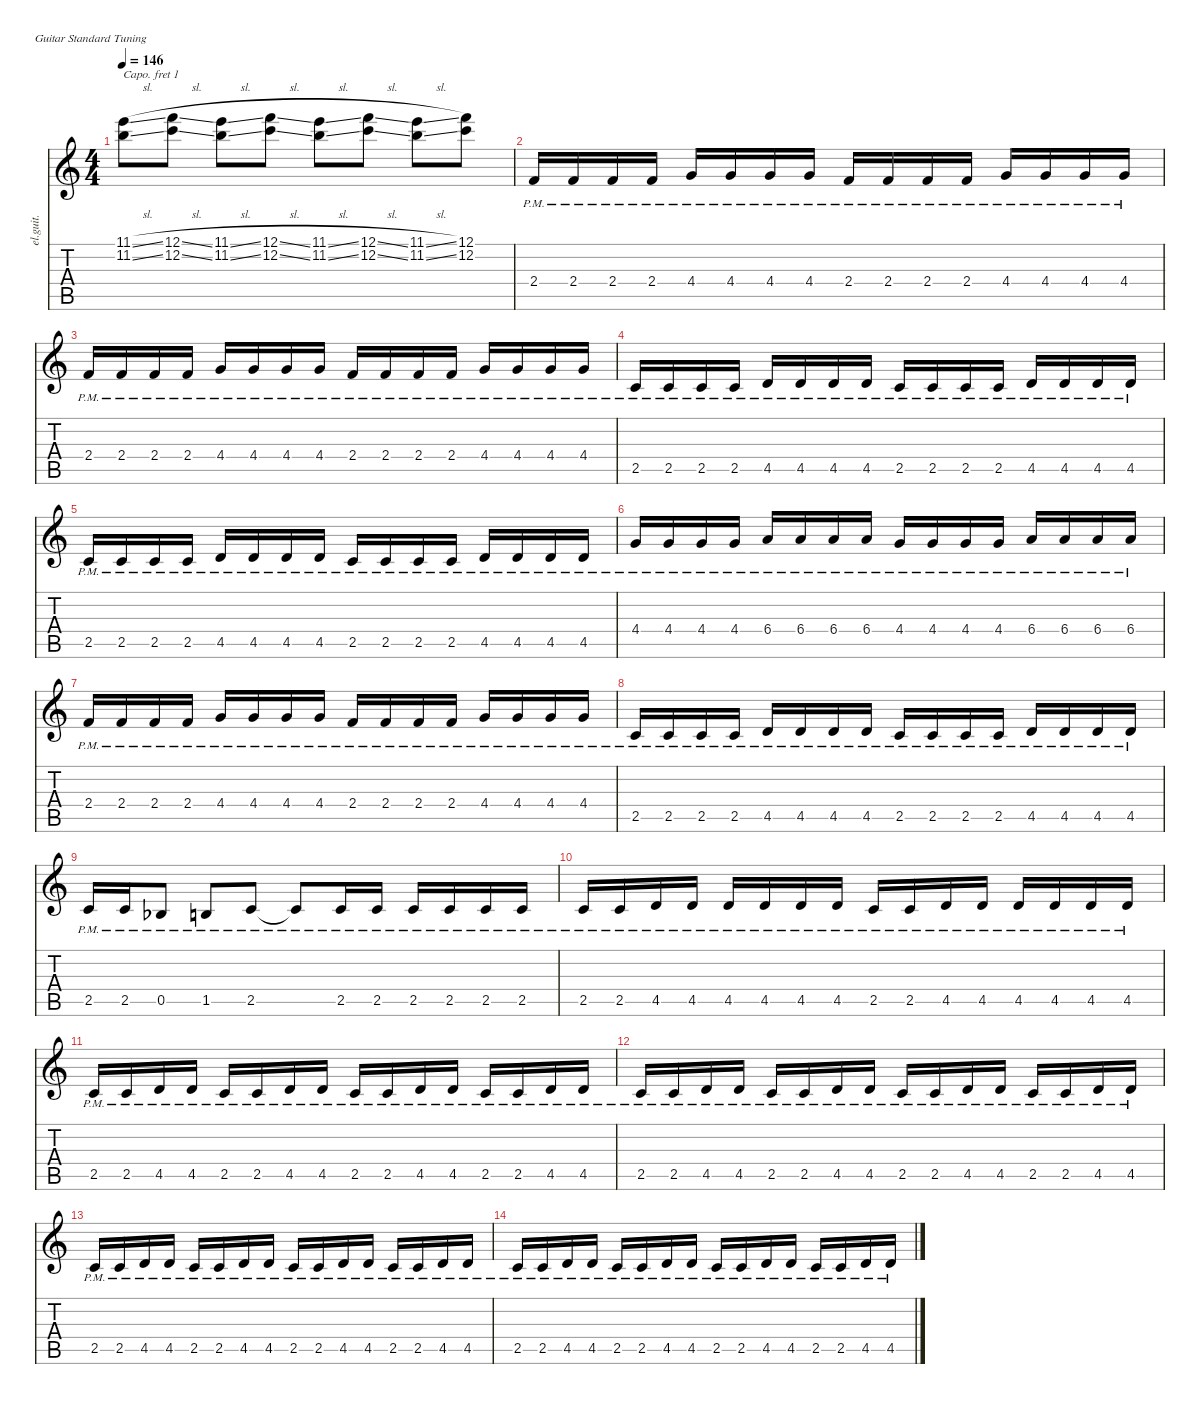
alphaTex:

\defaultSystemsLayout 4
\hideDynamics
\bracketExtendMode nobrackets
\otherSystemsTrackNameOrientation horizontal
\track ("Clean Guitar" "el.guit.") {instrument electricguitarclean}
\staff {score tabs}
\capo 1
\tuning (E4 B3 G3 D3 A2 E2)
\ts (4 4)
\tempo 146
\clef g2
\ks c
(11.2{sl} 11.1{sl}).8{dy mf beam Down} (12.2{sl} 12.1{sl}).8{beam Down} (11.2{sl} 11.1{sl}).8{beam Down} (12.2{sl} 12.1{sl}).8{beam Down} (11.2{sl} 11.1{sl}).8{beam Down} (12.2{sl} 12.1{sl}).8{beam Down} (11.2{sl} 11.1{sl}).8{beam Down} (12.2 12.1).8{beam Down} |
2.4{pm}.16{beam Up} 2.4{pm}.16{beam Up} 2.4{pm}.16{beam Up} 2.4{pm}.16{beam Up} 4.4{pm}.16{beam Up} 4.4{pm}.16{beam Up} 4.4{pm}.16{beam Up} 4.4{pm}.16{beam Up} 2.4{pm}.16{beam Up} 2.4{pm}.16{beam Up} 2.4{pm}.16{beam Up} 2.4{pm}.16{beam Up} 4.4{pm}.16{beam Up} 4.4{pm}.16{beam Up} 4.4{pm}.16{beam Up} 4.4{pm}.16{beam Up} |
2.4{pm}.16{beam Up} 2.4{pm}.16{beam Up} 2.4{pm}.16{beam Up} 2.4{pm}.16{beam Up} 4.4{pm}.16{beam Up} 4.4{pm}.16{beam Up} 4.4{pm}.16{beam Up} 4.4{pm}.16{beam Up} 2.4{pm}.16{beam Up} 2.4{pm}.16{beam Up} 2.4{pm}.16{beam Up} 2.4{pm}.16{beam Up} 4.4{pm}.16{beam Up} 4.4{pm}.16{beam Up} 4.4{pm}.16{beam Up} 4.4{pm}.16{beam Up} |
2.5{pm}.16{beam Up} 2.5{pm}.16{beam Up} 2.5{pm}.16{beam Up} 2.5{pm}.16{beam Up} 4.5{pm}.16{beam Up} 4.5{pm}.16{beam Up} 4.5{pm}.16{beam Up} 4.5{pm}.16{beam Up} 2.5{pm}.16{beam Up} 2.5{pm}.16{beam Up} 2.5{pm}.16{beam Up} 2.5{pm}.16{beam Up} 4.5{pm}.16{beam Up} 4.5{pm}.16{beam Up} 4.5{pm}.16{beam Up} 4.5{pm}.16{beam Up} |
2.5{pm}.16{beam Up} 2.5{pm}.16{beam Up} 2.5{pm}.16{beam Up} 2.5{pm}.16{beam Up} 4.5{pm}.16{beam Up} 4.5{pm}.16{beam Up} 4.5{pm}.16{beam Up} 4.5{pm}.16{beam Up} 2.5{pm}.16{beam Up} 2.5{pm}.16{beam Up} 2.5{pm}.16{beam Up} 2.5{pm}.16{beam Up} 4.5{pm}.16{beam Up} 4.5{pm}.16{beam Up} 4.5{pm}.16{beam Up} 4.5{pm}.16{beam Up} |
4.4{pm}.16{beam Up} 4.4{pm}.16{beam Up} 4.4{pm}.16{beam Up} 4.4{pm}.16{beam Up} 6.4{pm}.16{beam Up} 6.4{pm}.16{beam Up} 6.4{pm}.16{beam Up} 6.4{pm}.16{beam Up} 4.4{pm}.16{beam Up} 4.4{pm}.16{beam Up} 4.4{pm}.16{beam Up} 4.4{pm}.16{beam Up} 6.4{pm}.16{beam Up} 6.4{pm}.16{beam Up} 6.4{pm}.16{beam Up} 6.4{pm}.16{beam Up} |
2.4{pm}.16{beam Up} 2.4{pm}.16{beam Up} 2.4{pm}.16{beam Up} 2.4{pm}.16{beam Up} 4.4{pm}.16{beam Up} 4.4{pm}.16{beam Up} 4.4{pm}.16{beam Up} 4.4{pm}.16{beam Up} 2.4{pm}.16{beam Up} 2.4{pm}.16{beam Up} 2.4{pm}.16{beam Up} 2.4{pm}.16{beam Up} 4.4{pm}.16{beam Up} 4.4{pm}.16{beam Up} 4.4{pm}.16{beam Up} 4.4{pm}.16{beam Up} |
2.5{pm}.16{beam Up} 2.5{pm}.16{beam Up} 2.5{pm}.16{beam Up} 2.5{pm}.16{beam Up} 4.5{pm}.16{beam Up} 4.5{pm}.16{beam Up} 4.5{pm}.16{beam Up} 4.5{pm}.16{beam Up} 2.5{pm}.16{beam Up} 2.5{pm}.16{beam Up} 2.5{pm}.16{beam Up} 2.5{pm}.16{beam Up} 4.5{pm}.16{beam Up} 4.5{pm}.16{beam Up} 4.5{pm}.16{beam Up} 4.5{pm}.16{beam Up} |
2.5{pm}.16{beam Up} 2.5{pm}.16{beam Up} 0.5{pm acc b}.8{beam Up} 1.5{pm}.8{beam Up} 2.5{pm}.8{beam Up} 2.5{pm t}.8{beam Up} 2.5{pm}.16{beam Up} 2.5{pm}.16{beam Up} 2.5{pm}.16{beam Up} 2.5{pm}.16{beam Up} 2.5{pm}.16{beam Up} 2.5{pm}.16{beam Up} |
2.5{pm}.16{beam Up} 2.5{pm}.16{beam Up} 4.5{pm}.16{beam Up} 4.5{pm}.16{beam Up} 4.5{pm}.16{beam Up} 4.5{pm}.16{beam Up} 4.5{pm}.16{beam Up} 4.5{pm}.16{beam Up} 2.5{pm}.16{beam Up} 2.5{pm}.16{beam Up} 4.5{pm}.16{beam Up} 4.5{pm}.16{beam Up} 4.5{pm}.16{beam Up} 4.5{pm}.16{beam Up} 4.5{pm}.16{beam Up} 4.5{pm}.16{beam Up} |
2.5{pm}.16{beam Up} 2.5{pm}.16{beam Up} 4.5{pm}.16{beam Up} 4.5{pm}.16{beam Up} 2.5{pm}.16{beam Up} 2.5{pm}.16{beam Up} 4.5{pm}.16{beam Up} 4.5{pm}.16{beam Up} 2.5{pm}.16{beam Up} 2.5{pm}.16{beam Up} 4.5{pm}.16{beam Up} 4.5{pm}.16{beam Up} 2.5{pm}.16{beam Up} 2.5{pm}.16{beam Up} 4.5{pm}.16{beam Up} 4.5{pm}.16{beam Up} |
2.5{pm}.16{beam Up} 2.5{pm}.16{beam Up} 4.5{pm}.16{beam Up} 4.5{pm}.16{beam Up} 2.5{pm}.16{beam Up} 2.5{pm}.16{beam Up} 4.5{pm}.16{beam Up} 4.5{pm}.16{beam Up} 2.5{pm}.16{beam Up} 2.5{pm}.16{beam Up} 4.5{pm}.16{beam Up} 4.5{pm}.16{beam Up} 2.5{pm}.16{beam Up} 2.5{pm}.16{beam Up} 4.5{pm}.16{beam Up} 4.5{pm}.16{beam Up} |
2.5{pm}.16{beam Up} 2.5{pm}.16{beam Up} 4.5{pm}.16{beam Up} 4.5{pm}.16{beam Up} 2.5{pm}.16{beam Up} 2.5{pm}.16{beam Up} 4.5{pm}.16{beam Up} 4.5{pm}.16{beam Up} 2.5{pm}.16{beam Up} 2.5{pm}.16{beam Up} 4.5{pm}.16{beam Up} 4.5{pm}.16{beam Up} 2.5{pm}.16{beam Up} 2.5{pm}.16{beam Up} 4.5{pm}.16{beam Up} 4.5{pm}.16{beam Up} |
2.5{pm}.16{beam Up} 2.5{pm}.16{beam Up} 4.5{pm}.16{beam Up} 4.5{pm}.16{beam Up} 2.5{pm}.16{beam Up} 2.5{pm}.16{beam Up} 4.5{pm}.16{beam Up} 4.5{pm}.16{beam Up} 2.5{pm}.16{beam Up} 2.5{pm}.16{beam Up} 4.5{pm}.16{beam Up} 4.5{pm}.16{beam Up} 2.5{pm}.16{beam Up} 2.5{pm}.16{beam Up} 4.5{pm}.16{beam Up} 4.5{pm}.16{beam Up}
